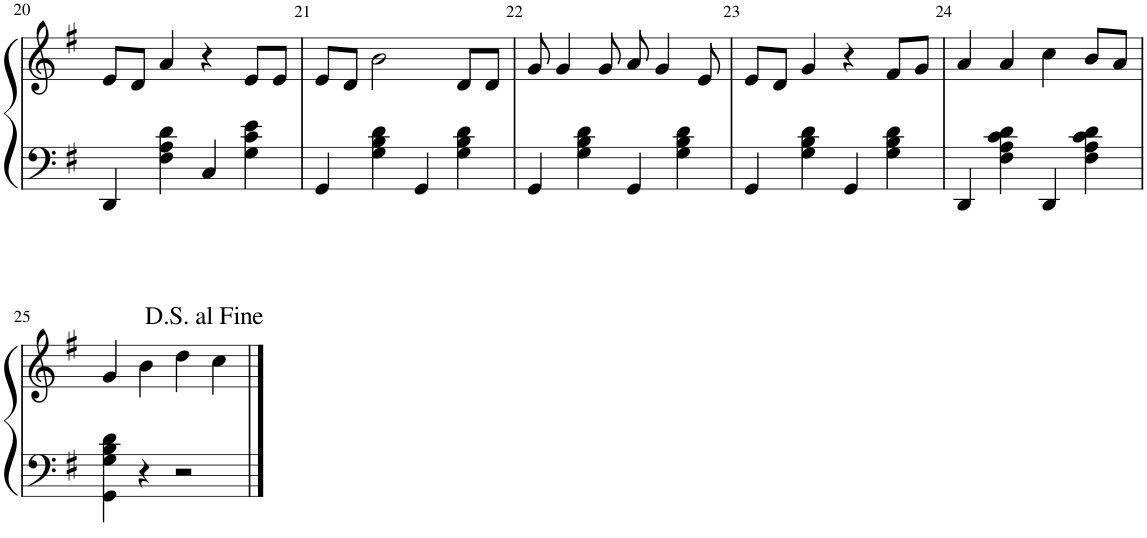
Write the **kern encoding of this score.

**kern	**kern
*part1	*part1
*staff2	*staff1
*I"Accordion	*
*I'Acc	*
!!LO:PB:g=z
*clefF4	*clefG2
*k[f#]	*k[f#]
*M4/4	*M4/4
=20	=20
4DD/	8e/L
.	8d/J
4F#\ 4A\ 4d\	4a/
4C/	4r
4G\ 4c\ 4e\	8e/L
.	8e/J
=21	=21
4GG/	8e/L
.	8d/J
4G\ 4B\ 4d\	2b\
4GG/	.
4G\ 4B\ 4d\	8d/L
.	8d/J
=22	=22
4GG/	8g/
.	4g/
4G\ 4B\ 4d\	.
.	8g/
4GG/	8a/
.	4g/
4G\ 4B\ 4d\	.
.	8e/
=23	=23
4GG/	8e/L
.	8d/J
4G\ 4B\ 4d\	4g/
4GG/	4r
4G\ 4B\ 4d\	8f#/L
.	8g/J
=24	=24
4DD/	4a/
4F#\ 4A\ 4c\ 4d\	4a/
4DD/	4cc\
4F#\ 4A\ 4c\ 4d\	8b/L
.	8a/J
!!LO:LB:g=z
=25	=25
4GG\ 4G\ 4B\ 4d\	4g/
4r	4b\
2r	4dd\
.	4cc\
==	==
*-	*-
